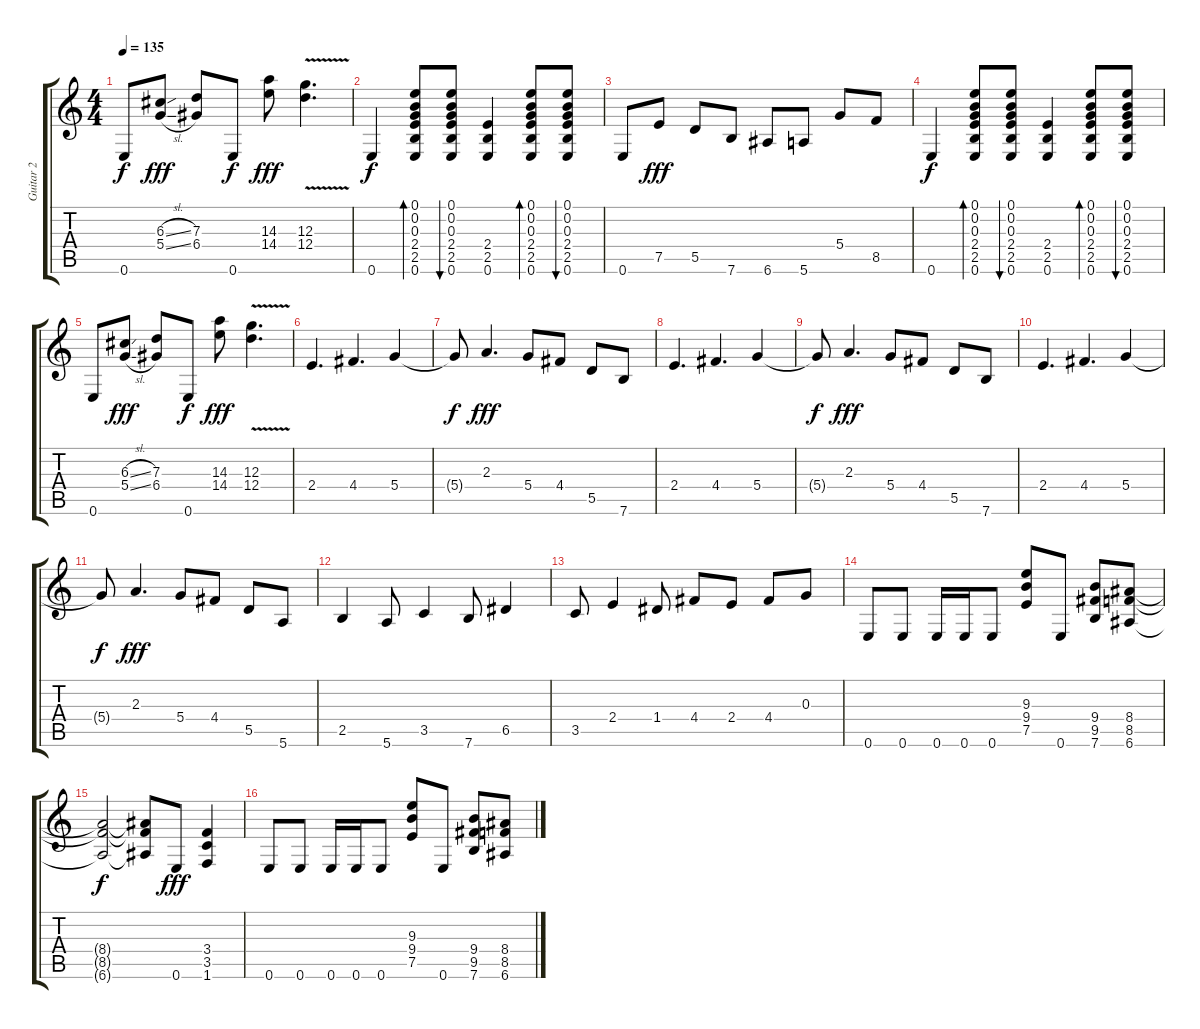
\track ("Guitar 2            " "Guitar 2  ") {instrument acousticguitarsteel}
\staff {score tabs}
\tuning (E4 B3 G3 D3 A2 E2) {hide}
\ts (4 4)
\tempo 135
\clef g2
\ks c
0.6.8{dy f} (6.3{sl} 5.4{sl}).8{dy fff} (7.3 6.4).8 0.6.8{dy f} (14.3 14.4).8{dy fff} (12.3{v} 12.4{v}).4{d} |
0.6.4{dy f} (0.1 0.2 0.3 2.4 2.5 0.6).8{bd 120} (0.1 0.2 0.3 2.4 2.5 0.6).8{bu 240} (2.4 2.5 0.6).4 (0.1 0.2 0.3 2.4 2.5 0.6).8{bd 240} (0.1 0.2 0.3 2.4 2.5 0.6).8{bu 240} |
0.6.8 7.5.8{dy fff} 5.5.8 7.6.8 6.6.8 5.6.8 5.4.8 8.5.8 |
0.6.4{dy f} (0.1 0.2 0.3 2.4 2.5 0.6).8{bd 120} (0.1 0.2 0.3 2.4 2.5 0.6).8{bu 240} (2.4 2.5 0.6).4 (0.1 0.2 0.3 2.4 2.5 0.6).8{bd 240} (0.1 0.2 0.3 2.4 2.5 0.6).8{bu 240} |
0.6.8 (6.3{sl} 5.4{sl}).8{dy fff} (7.3 6.4).8 0.6.8{dy f} (14.3 14.4).8{dy fff} (12.3{v} 12.4{v}).4{d} |
2.4.4{d volume 9} 4.4.4{d} 5.4.4 |
5.4{t}.8{dy f} 2.3.4{d dy fff} 5.4.8 4.4.8 5.5.8 7.6.8 |
2.4.4{d} 4.4.4{d} 5.4.4 |
5.4{t}.8{dy f} 2.3.4{d dy fff} 5.4.8 4.4.8 5.5.8 7.6.8 |
2.4.4{d} 4.4.4{d} 5.4.4 |
5.4{t}.8{dy f} 2.3.4{d dy fff} 5.4.8 4.4.8 5.5.8 5.6.8 |
2.5.4{volume 14} 5.6.8 3.5.4 7.6.8 6.5.4 |
3.5.8 2.4.4 1.4.8 4.4.8 2.4.8 4.4.8 0.3.8 |
0.6.8 0.6.8 0.6.16 0.6.16 0.6.8 (9.3 9.4 7.5).8 0.6.8 (9.4 9.5 7.6).8 (8.4 8.5 6.6).8 |
(8.4{t} 8.5{t} 6.6{t}).2{dy f} (8.4{t} 8.5{t} 6.6{t}).8 0.6.8{dy fff} (3.4 3.5 1.6).4 |
0.6.8 0.6.8 0.6.16 0.6.16 0.6.8 (9.3 9.4 7.5).8 0.6.8 (9.4 9.5 7.6).8 (8.4 8.5 6.6).8
